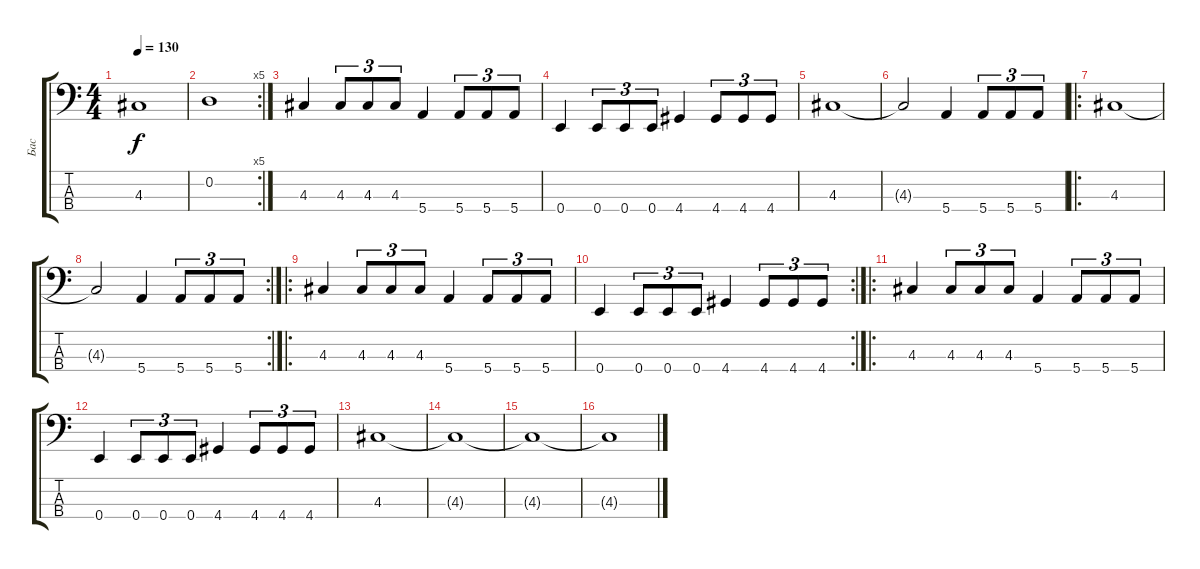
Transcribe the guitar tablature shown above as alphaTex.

\track ("Бас" "Бас") {instrument electricbassfinger}
\staff {score tabs}
\tuning (G2 D2 A1 E1) {hide}
\ts (4 4)
\tempo 130
\clef f4
\ks c
4.3.1{dy f} |
\rc 5
0.2.1 |
4.3.4 4.3.8{tu (3 2)} 4.3.8{tu (3 2)} 4.3.8{tu (3 2)} 5.4.4 5.4.8{tu (3 2)} 5.4.8{tu (3 2)} 5.4.8{tu (3 2)} |
0.4.4 0.4.8{tu (3 2)} 0.4.8{tu (3 2)} 0.4.8{tu (3 2)} 4.4.4 4.4.8{tu (3 2)} 4.4.8{tu (3 2)} 4.4.8{tu (3 2)} |
4.3.1 |
4.3{t}.2 5.4.4 5.4.8{tu (3 2)} 5.4.8{tu (3 2)} 5.4.8{tu (3 2)} |
\ro
4.3.1 |
\rc 2
4.3{t}.2 5.4.4 5.4.8{tu (3 2)} 5.4.8{tu (3 2)} 5.4.8{tu (3 2)} |
\ro
4.3.4 4.3.8{tu (3 2)} 4.3.8{tu (3 2)} 4.3.8{tu (3 2)} 5.4.4 5.4.8{tu (3 2)} 5.4.8{tu (3 2)} 5.4.8{tu (3 2)} |
\rc 2
0.4.4 0.4.8{tu (3 2)} 0.4.8{tu (3 2)} 0.4.8{tu (3 2)} 4.4.4 4.4.8{tu (3 2)} 4.4.8{tu (3 2)} 4.4.8{tu (3 2)} |
\ro
4.3.4 4.3.8{tu (3 2)} 4.3.8{tu (3 2)} 4.3.8{tu (3 2)} 5.4.4 5.4.8{tu (3 2)} 5.4.8{tu (3 2)} 5.4.8{tu (3 2)} |
0.4.4 0.4.8{tu (3 2)} 0.4.8{tu (3 2)} 0.4.8{tu (3 2)} 4.4.4 4.4.8{tu (3 2)} 4.4.8{tu (3 2)} 4.4.8{tu (3 2)} |
4.3.1 |
4.3{t}.1 |
4.3{t}.1 |
4.3{t}.1
